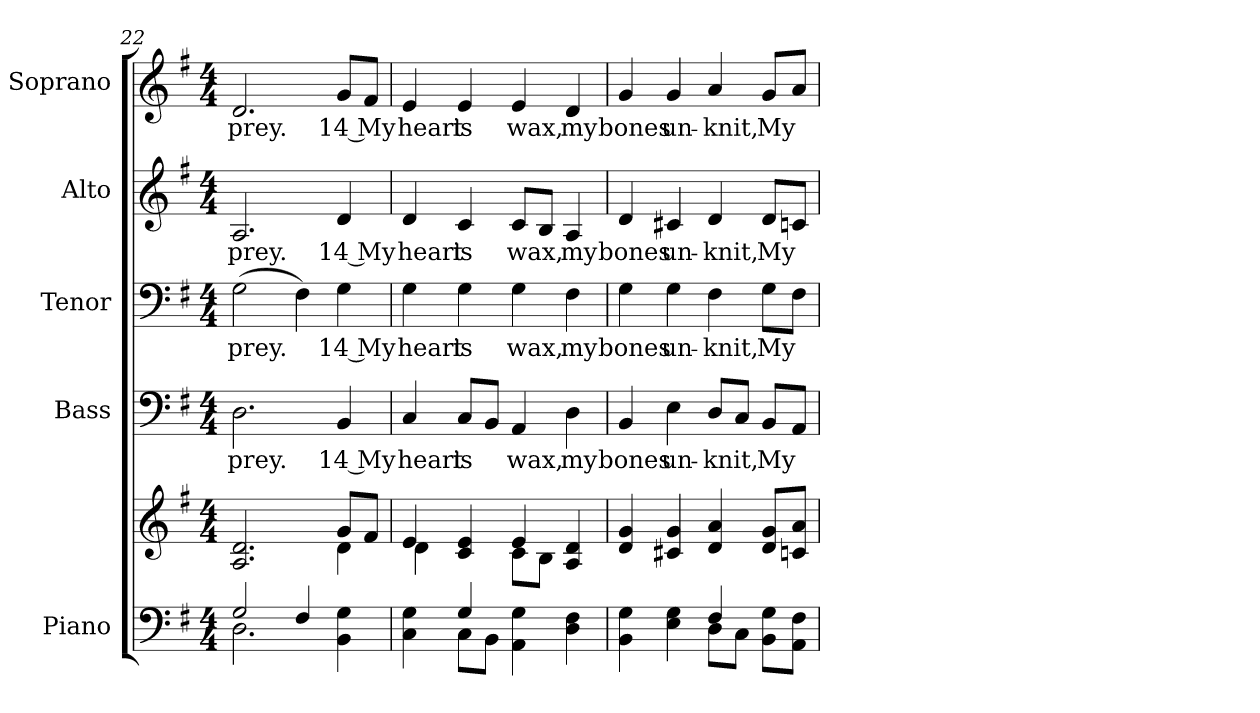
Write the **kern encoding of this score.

**kern	**kern	**kern	**text	**kern	**text	**kern	**text	**kern	**text
*part5	*part5	*part4	*part4	*part3	*part3	*part2	*part2	*part1	*part1
*staff6	*staff5	*staff4	*staff4	*staff3	*staff3	*staff2	*staff2	*staff1	*staff1
*I"Piano	*	*I"Bass	*	*I"Tenor	*	*I"Alto	*	*I"Soprano	*
*I'Pno.	*	*I'B.	*	*I'T.	*	*I'A.	*	*I'S.	*
*clefF4	*clefG2	*clefF4	*	*clefF4	*	*clefG2	*	*clefG2	*
*k[f#]	*k[f#]	*k[f#]	*	*k[f#]	*	*k[f#]	*	*k[f#]	*
*G:	*G:	*G:	*	*G:	*	*G:	*	*G:	*
*M4/4	*M4/4	*M4/4	*	*M4/4	*	*M4/4	*	*M4/4	*
=22	=22	=22	=22	=22	=22	=22	=22	=22	=22
*^	*^	*	*	*	*	*	*	*	*
!	!	!	!	!	!LO:LY:b:color=#000000	!	!	!	!	!	!
!	!	!	!	!	!	!	!LO:LY:b:color=#000000	!	!	!	!
!	!	!	!	!	!	!	!	!	!LO:LY:b:color=#000000	!	!
!	!	!	!	!	!	!	!	!	!	!	!LO:LY:b:color=#000000
2Gi/	2.Di\	2.Ai/ 2.di	2ryy	2.Di\	prey.	(2Gi\	prey.	2.Ai/	prey.	2.di/	prey.
4F#i/	.	.	4ryy	.	.	4F#i\)	.	.	.	.	.
!	!	!	!	!	!LO:LY:b:color=#000000	!	!	!	!	!	!
!	!	!	!	!	!	!	!LO:LY:b:color=#000000	!	!	!	!
!	!	!	!	!	!	!	!	!	!LO:LY:b:color=#000000	!	!
!	!	!	!	!	!	!	!	!	!	!	!LO:LY:b:color=#000000
4BBi\ 4Gi	4ryy	8gi/L	4di\	4BBi/	14 My	4Gi\	14 My	4di/	14 My	8gi/L	14 My
.	.	8f#i/J	.	.	.	.	.	.	.	8f#i/J	.
=23	=23	=23	=23	=23	=23	=23	=23	=23	=23	=23	=23
!	!	!	!	!	!LO:LY:b:color=#000000	!	!	!	!	!	!
!	!	!	!	!	!	!	!LO:LY:b:color=#000000	!	!	!	!
!	!	!	!	!	!	!	!	!	!LO:LY:b:color=#000000	!	!
!	!	!	!	!	!	!	!	!	!	!	!LO:LY:b:color=#000000
4Ci\ 4Gi	4ryy	4ei/	4di\	4Ci/	heart	4Gi\	heart	4di/	heart	4ei/	heart
!	!	!	!	!	!LO:LY:b:color=#000000	!	!	!	!	!	!
!	!	!	!	!	!	!	!LO:LY:b:color=#000000	!	!	!	!
!	!	!	!	!	!	!	!	!	!LO:LY:b:color=#000000	!	!
!	!	!	!	!	!	!	!	!	!	!	!LO:LY:b:color=#000000
4Gi/	8Ci\L	4ci/ 4ei	4ryy	8Ci/L	is	4Gi\	is	4ci/	is	4ei/	is
.	8BBi\J	.	.	8BBi/J	.	.	.	.	.	.	.
!	!	!	!	!	!LO:LY:b:color=#000000	!	!	!	!	!	!
!	!	!	!	!	!	!	!LO:LY:b:color=#000000	!	!	!	!
!	!	!	!	!	!	!	!	!	!LO:LY:b:color=#000000	!	!
!	!	!	!	!	!	!	!	!	!	!	!LO:LY:b:color=#000000
4AAi\ 4Gi	2ryy	4ei/	8ci\L	4AAi/	wax,	4Gi\	wax,	8ci/L	wax,	4ei/	wax,
.	.	.	8Bi\J	.	.	.	.	8Bi/J	.	.	.
!	!	!	!	!	!LO:LY:b:color=#000000	!	!	!	!	!	!
!	!	!	!	!	!	!	!LO:LY:b:color=#000000	!	!	!	!
!	!	!	!	!	!	!	!	!	!LO:LY:b:color=#000000	!	!
!	!	!	!	!	!	!	!	!	!	!	!LO:LY:b:color=#000000
4Di\ 4F#i	.	4Ai/ 4di	4ryy	4Di\	my	4F#i\	my	4Ai/	my	4di/	my
*	*	*v	*v	*	*	*	*	*	*	*	*
=24	=24	=24	=24	=24	=24	=24	=24	=24	=24	=24
*	*	*^	*	*	*	*	*	*	*	*
!	!	!	!	!	!LO:LY:b:color=#000000	!	!	!	!	!	!
*	*	*v	*v	*	*	*	*	*	*	*	*
*	*	*^	*	*	*	*	*	*	*	*
!	!	!	!	!	!	!	!LO:LY:b:color=#000000	!	!	!	!
*	*	*v	*v	*	*	*	*	*	*	*	*
*	*	*^	*	*	*	*	*	*	*	*
!	!	!	!	!	!	!	!	!	!LO:LY:b:color=#000000	!	!
*	*	*v	*v	*	*	*	*	*	*	*	*
*	*	*^	*	*	*	*	*	*	*	*
!	!	!	!	!	!	!	!	!	!	!	!LO:LY:b:color=#000000
*	*	*v	*v	*	*	*	*	*	*	*	*
4BBi\ 4Gi	2ryy	4di/ 4gi	4BBi/	bones	4Gi\	bones	4di/	bones	4gi/	bones
!	!	!	!	!LO:LY:b:color=#000000	!	!	!	!	!	!
!	!	!	!	!	!	!LO:LY:b:color=#000000	!	!	!	!
!	!	!	!	!	!	!	!	!LO:LY:b:color=#000000	!	!
!	!	!	!	!	!	!	!	!	!	!LO:LY:b:color=#000000
4Ei\ 4Gi	.	4c#Xi/ 4gi	4Ei\	un-	4Gi\	un-	4c#Xi/	un-	4gi/	un-
!	!	!	!	!LO:LY:b:color=#000000	!	!	!	!	!	!
!	!	!	!	!	!	!LO:LY:b:color=#000000	!	!	!	!
!	!	!	!	!	!	!	!	!LO:LY:b:color=#000000	!	!
!	!	!	!	!	!	!	!	!	!	!LO:LY:b:color=#000000
4F#i/	8Di\L	4di/ 4ai	8Di/L	-knit,	4F#i\	-knit,	4di/	-knit,	4ai/	-knit,
.	8Ci\J	.	8Ci/J	.	.	.	.	.	.	.
!	!	!	!	!LO:LY:b:color=#000000	!	!	!	!	!	!
!	!	!	!	!	!	!LO:LY:b:color=#000000	!	!	!	!
!	!	!	!	!	!	!	!	!LO:LY:b:color=#000000	!	!
!	!	!	!	!	!	!	!	!	!	!LO:LY:b:color=#000000
8BBi\ 8GiL	4ryy	8di/ 8giL	8BBi/L	My	8Gi\L	My	8di/L	My	8gi/L	My
8AAi\ 8F#iJ	.	8cni/ 8aiJ	8AAi/J	.	8F#i\J	.	8cni/J	.	8ai/J	.
*v	*v	*	*	*	*	*	*	*	*	*
=	=	=	=	=	=	=	=	=	=
*-	*-	*-	*-	*-	*-	*-	*-	*-	*-
